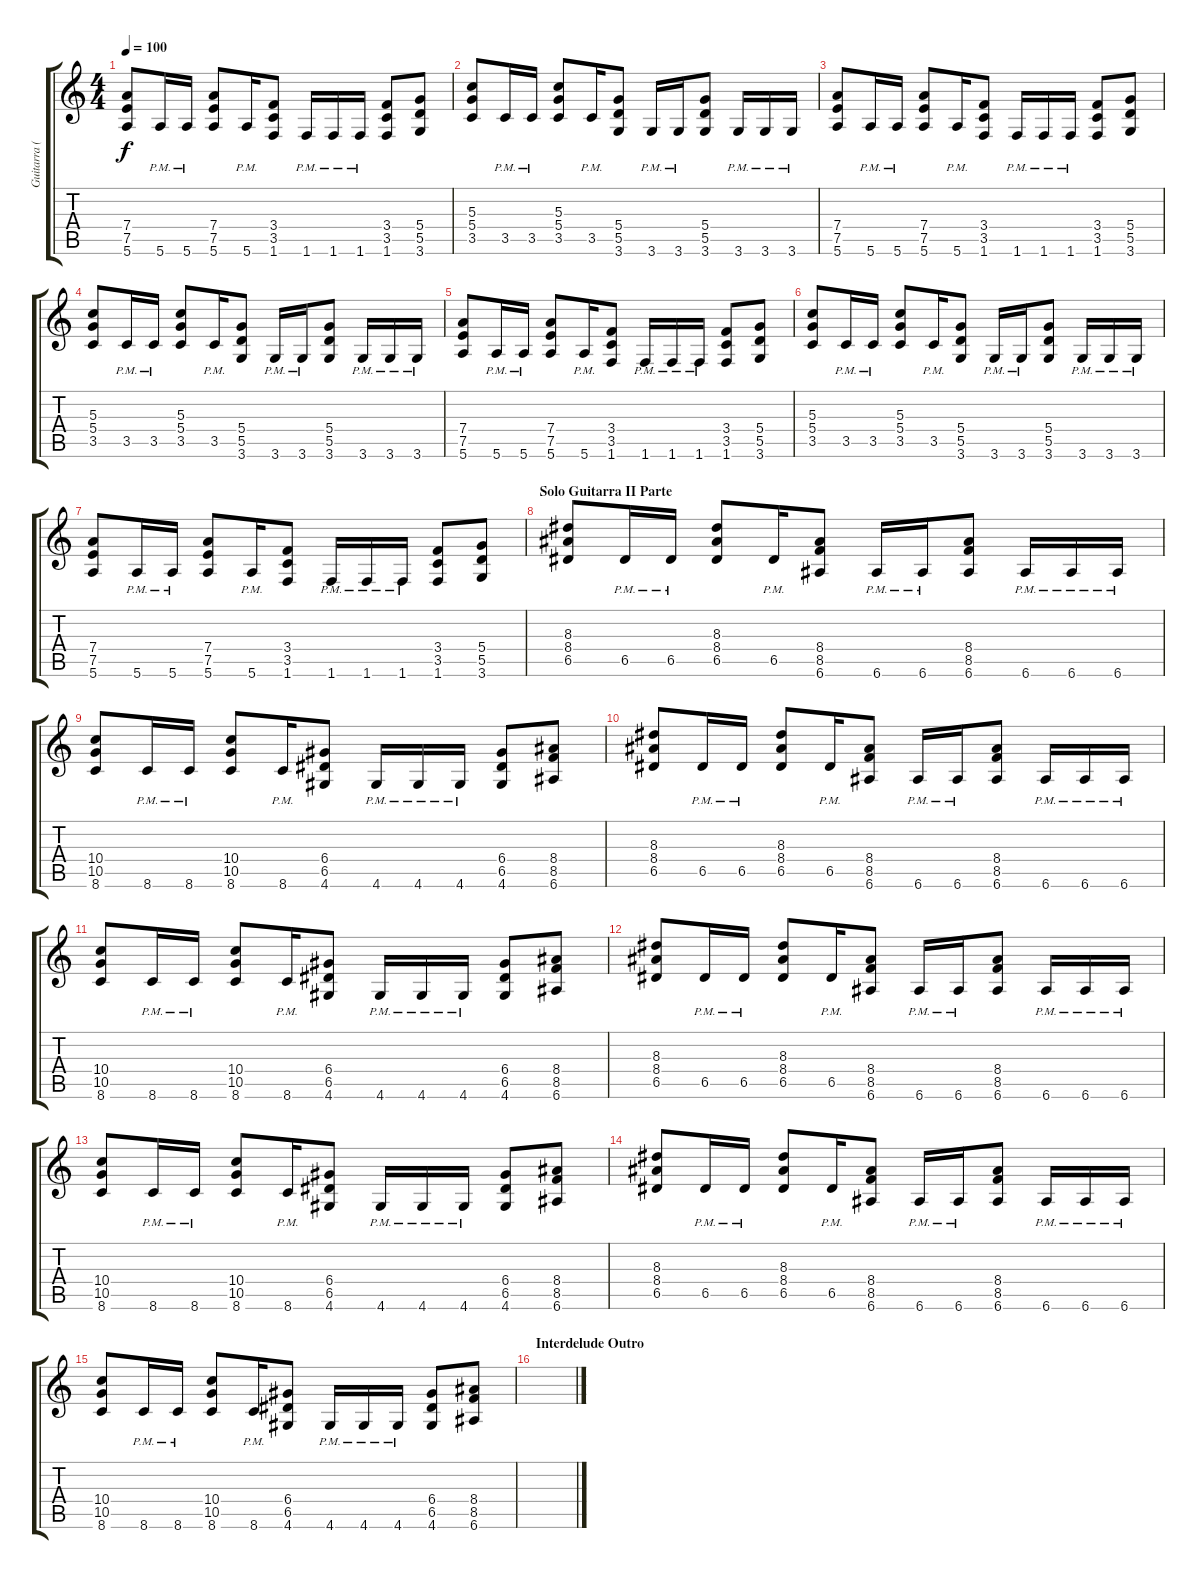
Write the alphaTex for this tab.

\track ("Guitarra (Ritmica)" "Guitarra (") {instrument acousticguitarsteel}
\staff {score tabs}
\tuning (E4 B3 G3 D3 A2 E2) {hide}
\ts (4 4)
\tempo 100
\clef g2
\ks c
(7.4 7.5 5.6).8{dy f} 5.6{pm}.16 5.6{pm}.16 (7.4 7.5 5.6).8 5.6{pm}.16 (3.4 3.5 1.6).8 1.6{pm}.16 1.6{pm}.16 1.6{pm}.16 (3.4 3.5 1.6).8 (5.4 5.5 3.6).8 |
(5.3 5.4 3.5).8 3.5{pm}.16 3.5{pm}.16 (5.3 5.4 3.5).8 3.5{pm}.16 (5.4 5.5 3.6).8 3.6{pm}.16 3.6{pm}.16 (5.4 5.5 3.6).8 3.6{pm}.16 3.6{pm}.16 3.6{pm}.16 |
(7.4 7.5 5.6).8 5.6{pm}.16 5.6{pm}.16 (7.4 7.5 5.6).8 5.6{pm}.16 (3.4 3.5 1.6).8 1.6{pm}.16 1.6{pm}.16 1.6{pm}.16 (3.4 3.5 1.6).8 (5.4 5.5 3.6).8 |
(5.3 5.4 3.5).8 3.5{pm}.16 3.5{pm}.16 (5.3 5.4 3.5).8 3.5{pm}.16 (5.4 5.5 3.6).8 3.6{pm}.16 3.6{pm}.16 (5.4 5.5 3.6).8 3.6{pm}.16 3.6{pm}.16 3.6{pm}.16 |
(7.4 7.5 5.6).8 5.6{pm}.16 5.6{pm}.16 (7.4 7.5 5.6).8 5.6{pm}.16 (3.4 3.5 1.6).8 1.6{pm}.16 1.6{pm}.16 1.6{pm}.16 (3.4 3.5 1.6).8 (5.4 5.5 3.6).8 |
(5.3 5.4 3.5).8 3.5{pm}.16 3.5{pm}.16 (5.3 5.4 3.5).8 3.5{pm}.16 (5.4 5.5 3.6).8 3.6{pm}.16 3.6{pm}.16 (5.4 5.5 3.6).8 3.6{pm}.16 3.6{pm}.16 3.6{pm}.16 |
(7.4 7.5 5.6).8 5.6{pm}.16 5.6{pm}.16 (7.4 7.5 5.6).8 5.6{pm}.16 (3.4 3.5 1.6).8 1.6{pm}.16 1.6{pm}.16 1.6{pm}.16 (3.4 3.5 1.6).8 (5.4 5.5 3.6).8 |
\section ("" "Solo Guitarra II Parte")
(8.3 8.4 6.5).8 6.5{pm}.16 6.5{pm}.16 (8.3 8.4 6.5).8 6.5{pm}.16 (8.4 8.5 6.6).8 6.6{pm}.16 6.6{pm}.16 (8.4 8.5 6.6).8 6.6{pm}.16 6.6{pm}.16 6.6{pm}.16 |
(10.4 10.5 8.6).8 8.6{pm}.16 8.6{pm}.16 (10.4 10.5 8.6).8 8.6{pm}.16 (6.4 6.5 4.6).8 4.6{pm}.16 4.6{pm}.16 4.6{pm}.16 (6.4 6.5 4.6).8 (8.4 8.5 6.6).8 |
(8.3 8.4 6.5).8 6.5{pm}.16 6.5{pm}.16 (8.3 8.4 6.5).8 6.5{pm}.16 (8.4 8.5 6.6).8 6.6{pm}.16 6.6{pm}.16 (8.4 8.5 6.6).8 6.6{pm}.16 6.6{pm}.16 6.6{pm}.16 |
(10.4 10.5 8.6).8 8.6{pm}.16 8.6{pm}.16 (10.4 10.5 8.6).8 8.6{pm}.16 (6.4 6.5 4.6).8 4.6{pm}.16 4.6{pm}.16 4.6{pm}.16 (6.4 6.5 4.6).8 (8.4 8.5 6.6).8 |
(8.3 8.4 6.5).8 6.5{pm}.16 6.5{pm}.16 (8.3 8.4 6.5).8 6.5{pm}.16 (8.4 8.5 6.6).8 6.6{pm}.16 6.6{pm}.16 (8.4 8.5 6.6).8 6.6{pm}.16 6.6{pm}.16 6.6{pm}.16 |
(10.4 10.5 8.6).8 8.6{pm}.16 8.6{pm}.16 (10.4 10.5 8.6).8 8.6{pm}.16 (6.4 6.5 4.6).8 4.6{pm}.16 4.6{pm}.16 4.6{pm}.16 (6.4 6.5 4.6).8 (8.4 8.5 6.6).8 |
(8.3 8.4 6.5).8 6.5{pm}.16 6.5{pm}.16 (8.3 8.4 6.5).8 6.5{pm}.16 (8.4 8.5 6.6).8 6.6{pm}.16 6.6{pm}.16 (8.4 8.5 6.6).8 6.6{pm}.16 6.6{pm}.16 6.6{pm}.16 |
(10.4 10.5 8.6).8 8.6{pm}.16 8.6{pm}.16 (10.4 10.5 8.6).8 8.6{pm}.16 (6.4 6.5 4.6).8 4.6{pm}.16 4.6{pm}.16 4.6{pm}.16 (6.4 6.5 4.6).8 (8.4 8.5 6.6).8 |
\section ("" "Interdelude Outro")
